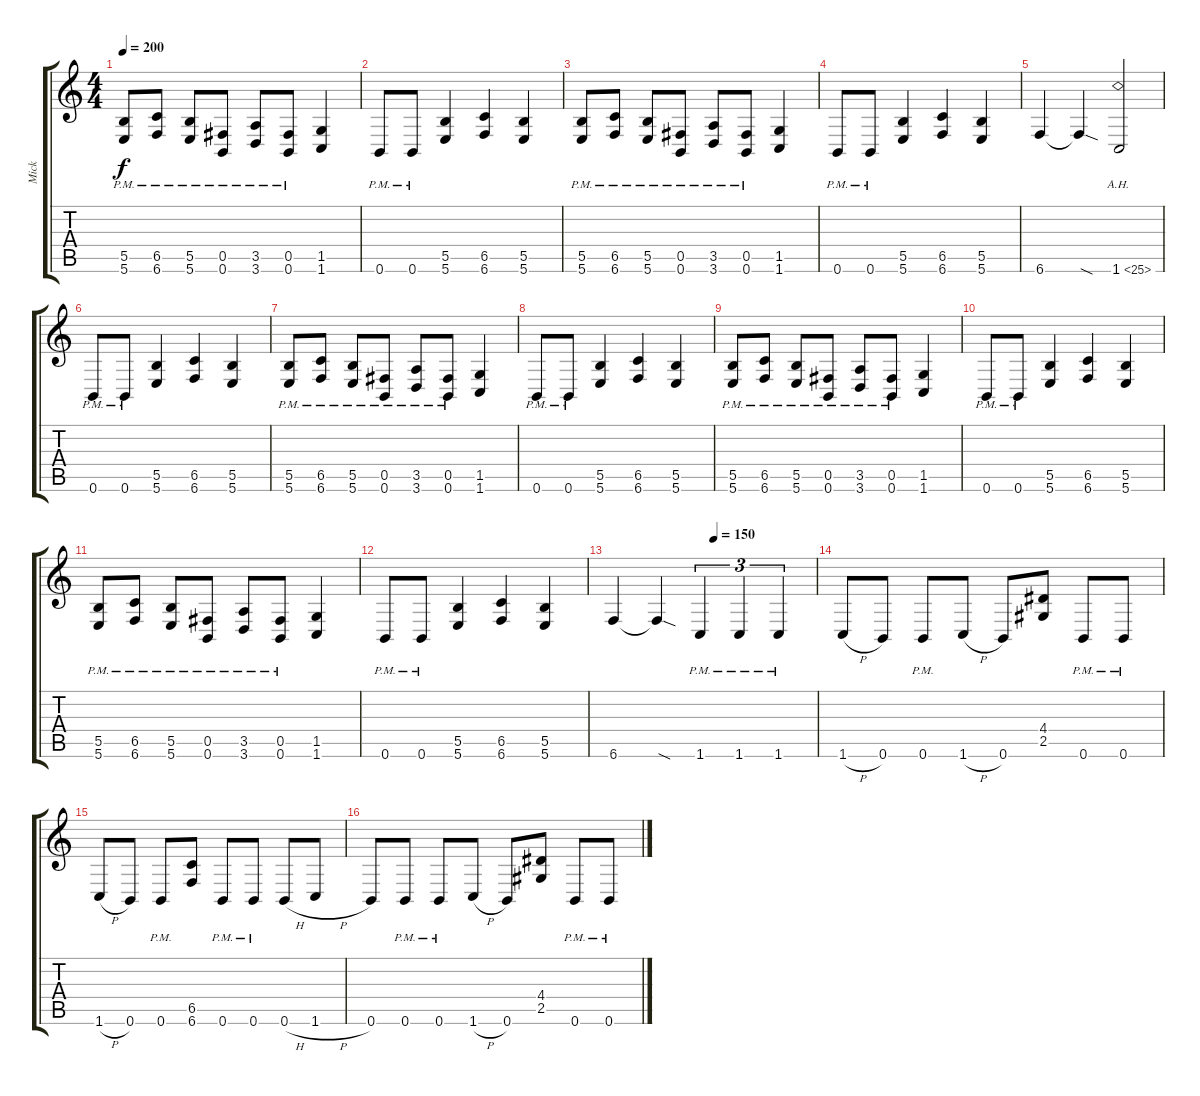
\track ("Mick" "Mick") {instrument distortionguitar}
\staff {score tabs}
\tuning (Db4 Ab3 E3 B2 Gb2 B1) {hide}
\ts (4 4)
\tempo 200
\clef g2
\ks c
(5.5{pm} 5.6{pm}).8{dy f} (6.5{pm} 6.6{pm}).8 (5.5{pm} 5.6{pm}).8 (0.5{pm} 0.6{pm}).8 (3.5{pm} 3.6{pm}).8 (0.5{pm} 0.6{pm}).8 (1.5 1.6).4 |
0.6{pm}.8 0.6{pm}.8 (5.5 5.6).4 (6.5 6.6).4 (5.5 5.6).4 |
(5.5{pm} 5.6{pm}).8 (6.5{pm} 6.6{pm}).8 (5.5{pm} 5.6{pm}).8 (0.5{pm} 0.6{pm}).8 (3.5{pm} 3.6{pm}).8 (0.5{pm} 0.6{pm}).8 (1.5 1.6).4 |
0.6{pm}.8 0.6{pm}.8 (5.5 5.6).4 (6.5 6.6).4 (5.5 5.6).4 |
6.6.4 6.6{sod t}.4 1.6{ah 24}.2 |
0.6{pm}.8 0.6{pm}.8 (5.5 5.6).4 (6.5 6.6).4 (5.5 5.6).4 |
(5.5{pm} 5.6{pm}).8 (6.5{pm} 6.6{pm}).8 (5.5{pm} 5.6{pm}).8 (0.5{pm} 0.6{pm}).8 (3.5{pm} 3.6{pm}).8 (0.5{pm} 0.6{pm}).8 (1.5 1.6).4 |
0.6{pm}.8 0.6{pm}.8 (5.5 5.6).4 (6.5 6.6).4 (5.5 5.6).4 |
(5.5{pm} 5.6{pm}).8 (6.5{pm} 6.6{pm}).8 (5.5{pm} 5.6{pm}).8 (0.5{pm} 0.6{pm}).8 (3.5{pm} 3.6{pm}).8 (0.5{pm} 0.6{pm}).8 (1.5 1.6).4 |
0.6{pm}.8 0.6{pm}.8 (5.5 5.6).4 (6.5 6.6).4 (5.5 5.6).4 |
(5.5{pm} 5.6{pm}).8 (6.5{pm} 6.6{pm}).8 (5.5{pm} 5.6{pm}).8 (0.5{pm} 0.6{pm}).8 (3.5{pm} 3.6{pm}).8 (0.5{pm} 0.6{pm}).8 (1.5 1.6).4 |
0.6{pm}.8 0.6{pm}.8 (5.5 5.6).4 (6.5 6.6).4 (5.5 5.6).4 |
\tempo (150 0.5)
6.6.4 6.6{sod t}.4 1.6{pm}.4{tu (3 2)} 1.6{pm}.4{tu (3 2)} 1.6{pm}.4{tu (3 2)} |
1.6{h}.8 0.6.8 0.6{pm}.8 1.6{h}.8 0.6.8 (4.4 2.5).8 0.6{pm}.8 0.6{pm}.8 |
1.6{h}.8 0.6.8 0.6{pm}.8 (6.5 6.6).8 0.6{pm}.8 0.6{pm}.8 0.6{h}.8 1.6{h}.8 |
0.6.8 0.6{pm}.8 0.6{pm}.8 1.6{h}.8 0.6.8 (4.4 2.5).8 0.6{pm}.8 0.6{pm}.8
